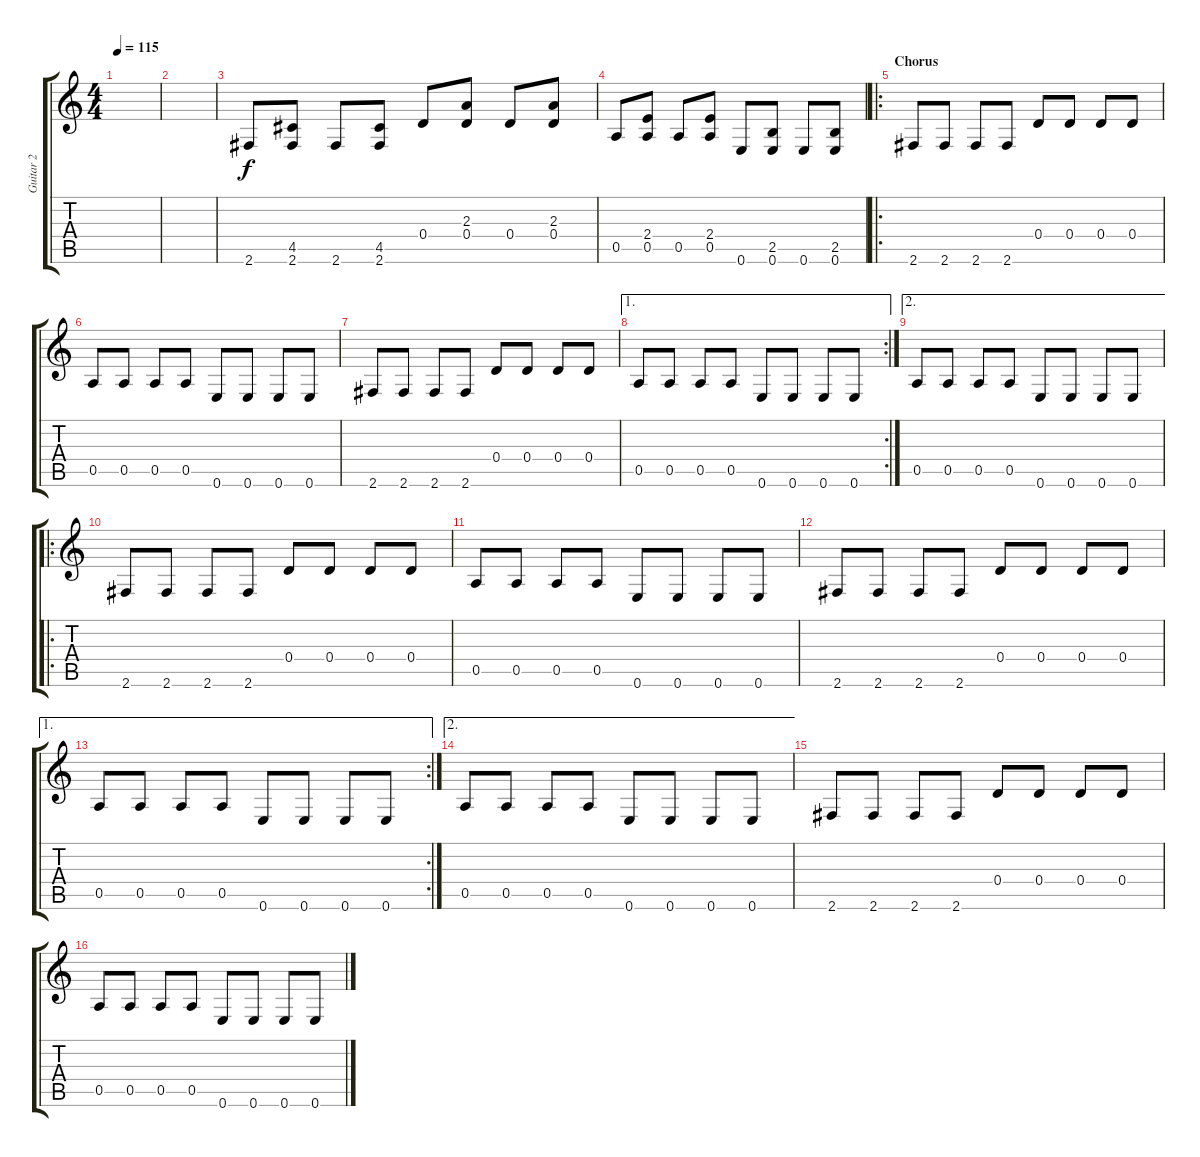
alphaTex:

\track ("Guitar 2" "Guitar 2") {instrument distortionguitar}
\staff {score tabs}
\tuning (E4 B3 G3 D3 A2 E2) {hide}
\ts (4 4)
\tempo 115
\clef g2
\ks c
|
|
2.6.8{volume 15} (4.5 2.6).8 2.6.8 (4.5 2.6).8 0.4.8 (2.3 0.4).8 0.4.8 (2.3 0.4).8 |
0.5.8 (2.4 0.5).8 0.5.8 (2.4 0.5).8 0.6.8 (2.5 0.6).8 0.6.8 (2.5 0.6).8 |
\ro
\section ("" "Chorus")
2.6.8 2.6.8 2.6.8 2.6.8 0.4.8 0.4.8 0.4.8 0.4.8 |
0.5.8 0.5.8 0.5.8 0.5.8 0.6.8 0.6.8 0.6.8 0.6.8 |
2.6.8 2.6.8 2.6.8 2.6.8 0.4.8 0.4.8 0.4.8 0.4.8 |
\ae 1
\rc 2
0.5.8 0.5.8 0.5.8 0.5.8 0.6.8 0.6.8 0.6.8 0.6.8 |
\ae 2
0.5.8 0.5.8 0.5.8 0.5.8 0.6.8 0.6.8 0.6.8 0.6.8 |
\ro
2.6.8 2.6.8 2.6.8 2.6.8 0.4.8 0.4.8 0.4.8 0.4.8 |
0.5.8 0.5.8 0.5.8 0.5.8 0.6.8 0.6.8 0.6.8 0.6.8 |
2.6.8 2.6.8 2.6.8 2.6.8 0.4.8 0.4.8 0.4.8 0.4.8 |
\ae 1
\rc 2
0.5.8 0.5.8 0.5.8 0.5.8 0.6.8 0.6.8 0.6.8 0.6.8 |
\ae 2
0.5.8 0.5.8 0.5.8 0.5.8 0.6.8 0.6.8 0.6.8 0.6.8 |
2.6.8{volume 8} 2.6.8 2.6.8 2.6.8 0.4.8 0.4.8 0.4.8 0.4.8 |
0.5.8 0.5.8 0.5.8 0.5.8 0.6.8 0.6.8 0.6.8 0.6.8
